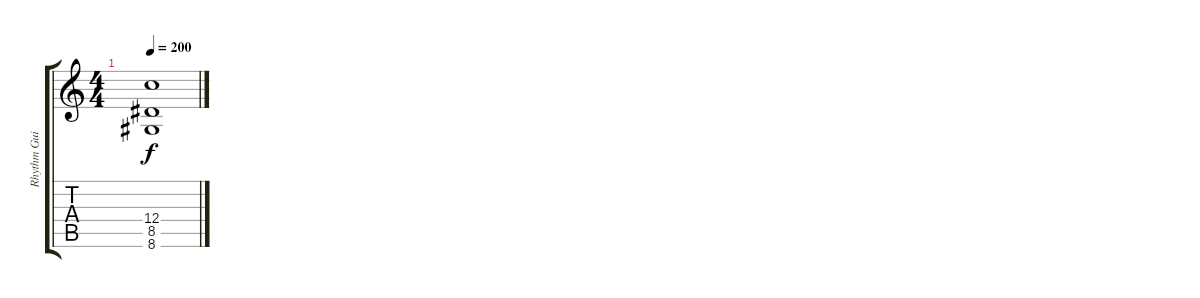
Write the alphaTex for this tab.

\track ("Rhythm Guitar" "Rhythm Gui") {instrument overdrivenguitar}
\staff {score tabs}
\tuning (D4 A3 F3 C3 G2 C2) {hide}
\ts (4 4)
\tempo 200
\clef g2
\ks c
(12.4{t} 8.5{t} 8.6{t}).1{dy f}
